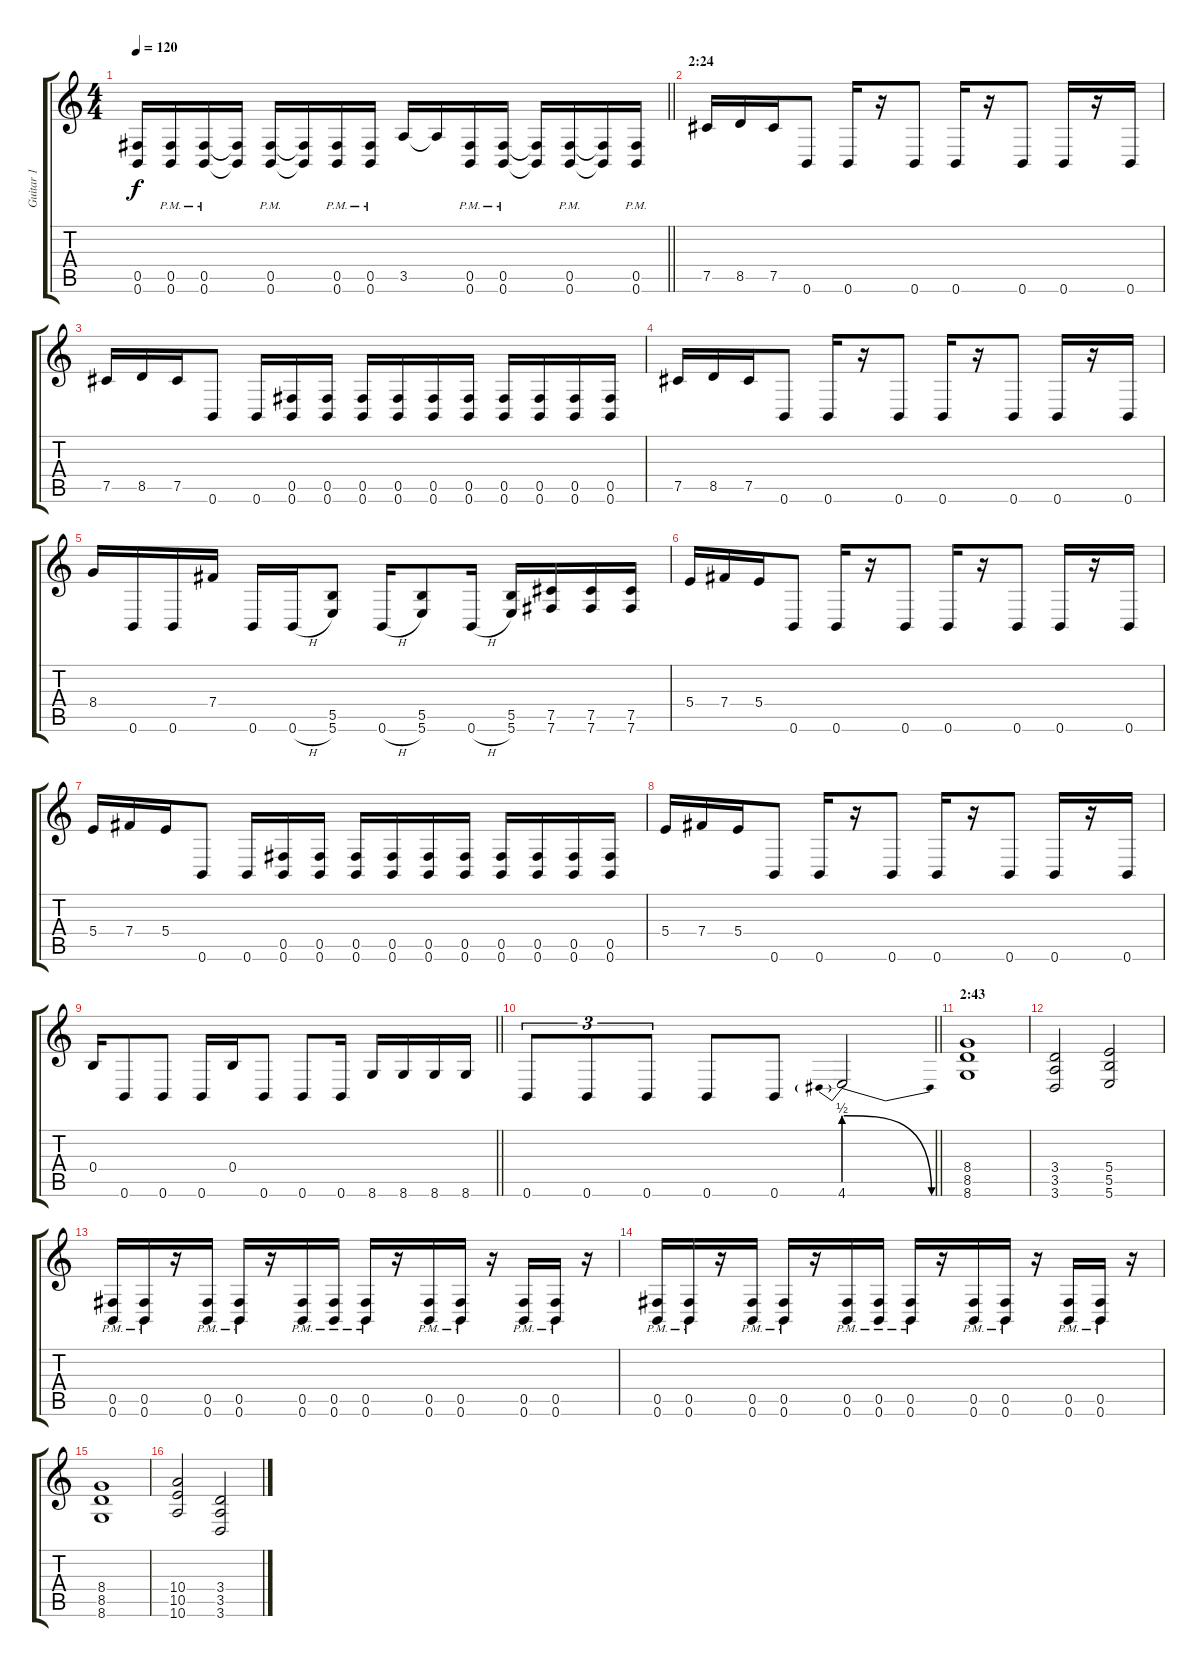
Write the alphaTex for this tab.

\track ("Guitar 1" "Guitar 1") {instrument distortionguitar}
\staff {score tabs}
\tuning (Db4 Ab3 E3 B2 Gb2 B1) {hide}
\ts (4 4)
\tempo 120
\clef g2
\barLineRight lightlight
\ks c
(0.5{t} 0.6{t}).16{dy f} (0.5{pm} 0.6{pm}).16 (0.5{pm} 0.6{pm}).16 (0.5{t} 0.6{t}).16 (0.5{pm} 0.6{pm}).16 (0.5{t} 0.6{t}).16 (0.5{pm} 0.6{pm}).16 (0.5{pm} 0.6{pm}).16 3.5.16 3.5{t}.16 (0.5{pm} 0.6{pm}).16 (0.5{pm} 0.6{pm}).16 (0.5{t} 0.6{t}).16 (0.5{pm} 0.6{pm}).16 (0.5{t} 0.6{t}).16 (0.5{pm} 0.6{pm}).16 |
\section ("" "2:24")
7.5.16 8.5.16 7.5.16 0.6.8 0.6.16 r.16 0.6.8 0.6.16 r.16 0.6.8 0.6.16 r.16 0.6.16 |
7.5.16 8.5.16 7.5.16 0.6.8 0.6.16 (0.5 0.6).16 (0.5 0.6).16 (0.5 0.6).16 (0.5 0.6).16 (0.5 0.6).16 (0.5 0.6).16 (0.5 0.6).16 (0.5 0.6).16 (0.5 0.6).16 (0.5 0.6).16 |
7.5.16 8.5.16 7.5.16 0.6.8 0.6.16 r.16 0.6.8 0.6.16 r.16 0.6.8 0.6.16 r.16 0.6.16 |
8.4.16 0.6.16 0.6.16 7.4.16 0.6.16 0.6{h}.16 (5.5 5.6).8 0.6{h}.16 (5.5 5.6).8 0.6{h}.16 (5.5 5.6).16 (7.5 7.6).16 (7.5 7.6).16 (7.5 7.6).16 |
5.4.16 7.4.16 5.4.16 0.6.8 0.6.16 r.16 0.6.8 0.6.16 r.16 0.6.8 0.6.16 r.16 0.6.16 |
5.4.16 7.4.16 5.4.16 0.6.8 0.6.16 (0.5 0.6).16 (0.5 0.6).16 (0.5 0.6).16 (0.5 0.6).16 (0.5 0.6).16 (0.5 0.6).16 (0.5 0.6).16 (0.5 0.6).16 (0.5 0.6).16 (0.5 0.6).16 |
5.4.16 7.4.16 5.4.16 0.6.8 0.6.16 r.16 0.6.8 0.6.16 r.16 0.6.8 0.6.16 r.16 0.6.16 |
\barLineRight lightlight
0.4.16 0.6.8 0.6.8 0.6.16 0.4.16 0.6.8 0.6.8 0.6.16 8.6.16 8.6.16 8.6.16 8.6.16 |
\barLineRight lightlight
0.6.8{tu (3 2)} 0.6.8{tu (3 2)} 0.6.8{tu (3 2)} 0.6.8 0.6.8 4.6{be (prebendrelease 0 2 60 0)}.2 |
\section ("" "2:43")
(8.4 8.5 8.6).1 |
(3.4 3.5 3.6).2 (5.4 5.5 5.6).2 |
(0.5{pm} 0.6{pm}).16 (0.5{pm} 0.6{pm}).16 r.16 (0.5{pm} 0.6{pm}).16 (0.5{pm} 0.6{pm}).16 r.16 (0.5{pm} 0.6{pm}).16 (0.5{pm} 0.6{pm}).16 (0.5{pm} 0.6{pm}).16 r.16 (0.5{pm} 0.6{pm}).16 (0.5{pm} 0.6{pm}).16 r.16 (0.5{pm} 0.6{pm}).16 (0.5{pm} 0.6{pm}).16 r.16 |
(0.5{pm} 0.6{pm}).16 (0.5{pm} 0.6{pm}).16 r.16 (0.5{pm} 0.6{pm}).16 (0.5{pm} 0.6{pm}).16 r.16 (0.5{pm} 0.6{pm}).16 (0.5{pm} 0.6{pm}).16 (0.5{pm} 0.6{pm}).16 r.16 (0.5{pm} 0.6{pm}).16 (0.5{pm} 0.6{pm}).16 r.16 (0.5{pm} 0.6{pm}).16 (0.5{pm} 0.6{pm}).16 r.16 |
(8.4 8.5 8.6).1 |
(10.4 10.5 10.6).2 (3.4 3.5 3.6).2
